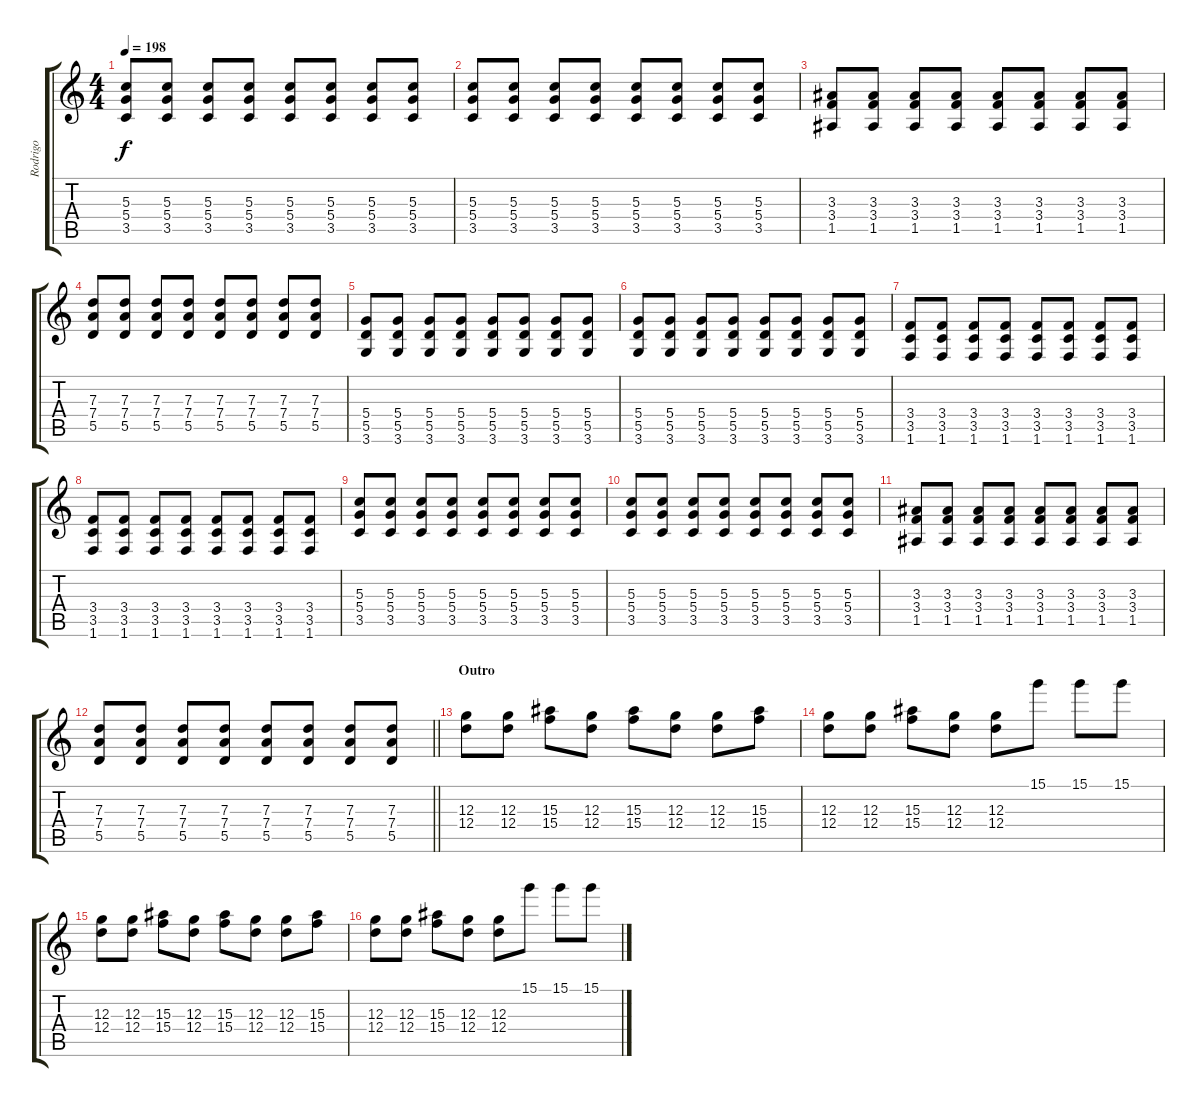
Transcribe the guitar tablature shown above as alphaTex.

\track ("Rodrigo" "Rodrigo") {instrument overdrivenguitar}
\staff {score tabs}
\tuning (E4 B3 G3 D3 A2 E2) {hide}
\ts (4 4)
\tempo 198
\clef g2
\ks c
(5.3 5.4 3.5).8{dy f} (5.3 5.4 3.5).8 (5.3 5.4 3.5).8 (5.3 5.4 3.5).8 (5.3 5.4 3.5).8 (5.3 5.4 3.5).8 (5.3 5.4 3.5).8 (5.3 5.4 3.5).8 |
(5.3 5.4 3.5).8 (5.3 5.4 3.5).8 (5.3 5.4 3.5).8 (5.3 5.4 3.5).8 (5.3 5.4 3.5).8 (5.3 5.4 3.5).8 (5.3 5.4 3.5).8 (5.3 5.4 3.5).8 |
(3.3 3.4 1.5).8 (3.3 3.4 1.5).8 (3.3 3.4 1.5).8 (3.3 3.4 1.5).8 (3.3 3.4 1.5).8 (3.3 3.4 1.5).8 (3.3 3.4 1.5).8 (3.3 3.4 1.5).8 |
(7.3 7.4 5.5).8 (7.3 7.4 5.5).8 (7.3 7.4 5.5).8 (7.3 7.4 5.5).8 (7.3 7.4 5.5).8 (7.3 7.4 5.5).8 (7.3 7.4 5.5).8 (7.3 7.4 5.5).8 |
(5.4 5.5 3.6).8 (5.4 5.5 3.6).8 (5.4 5.5 3.6).8 (5.4 5.5 3.6).8 (5.4 5.5 3.6).8 (5.4 5.5 3.6).8 (5.4 5.5 3.6).8 (5.4 5.5 3.6).8 |
(5.4 5.5 3.6).8 (5.4 5.5 3.6).8 (5.4 5.5 3.6).8 (5.4 5.5 3.6).8 (5.4 5.5 3.6).8 (5.4 5.5 3.6).8 (5.4 5.5 3.6).8 (5.4 5.5 3.6).8 |
(3.4 3.5 1.6).8 (3.4 3.5 1.6).8 (3.4 3.5 1.6).8 (3.4 3.5 1.6).8 (3.4 3.5 1.6).8 (3.4 3.5 1.6).8 (3.4 3.5 1.6).8 (3.4 3.5 1.6).8 |
(3.4 3.5 1.6).8 (3.4 3.5 1.6).8 (3.4 3.5 1.6).8 (3.4 3.5 1.6).8 (3.4 3.5 1.6).8 (3.4 3.5 1.6).8 (3.4 3.5 1.6).8 (3.4 3.5 1.6).8 |
(5.3 5.4 3.5).8 (5.3 5.4 3.5).8 (5.3 5.4 3.5).8 (5.3 5.4 3.5).8 (5.3 5.4 3.5).8 (5.3 5.4 3.5).8 (5.3 5.4 3.5).8 (5.3 5.4 3.5).8 |
(5.3 5.4 3.5).8 (5.3 5.4 3.5).8 (5.3 5.4 3.5).8 (5.3 5.4 3.5).8 (5.3 5.4 3.5).8 (5.3 5.4 3.5).8 (5.3 5.4 3.5).8 (5.3 5.4 3.5).8 |
(3.3 3.4 1.5).8 (3.3 3.4 1.5).8 (3.3 3.4 1.5).8 (3.3 3.4 1.5).8 (3.3 3.4 1.5).8 (3.3 3.4 1.5).8 (3.3 3.4 1.5).8 (3.3 3.4 1.5).8 |
\barLineRight lightlight
(7.3 7.4 5.5).8 (7.3 7.4 5.5).8 (7.3 7.4 5.5).8 (7.3 7.4 5.5).8 (7.3 7.4 5.5).8 (7.3 7.4 5.5).8 (7.3 7.4 5.5).8 (7.3 7.4 5.5).8 |
\section ("" "Outro")
(12.3 12.4).8 (12.3 12.4).8 (15.3 15.4).8 (12.3 12.4).8 (15.3 15.4).8 (12.3 12.4).8 (12.3 12.4).8 (15.3 15.4).8 |
(12.3 12.4).8 (12.3 12.4).8 (15.3 15.4).8 (12.3 12.4).8 (12.3 12.4).8 15.1.8 15.1.8 15.1.8 |
(12.3 12.4).8 (12.3 12.4).8 (15.3 15.4).8 (12.3 12.4).8 (15.3 15.4).8 (12.3 12.4).8 (12.3 12.4).8 (15.3 15.4).8 |
(12.3 12.4).8 (12.3 12.4).8 (15.3 15.4).8 (12.3 12.4).8 (12.3 12.4).8 15.1.8 15.1.8 15.1.8
